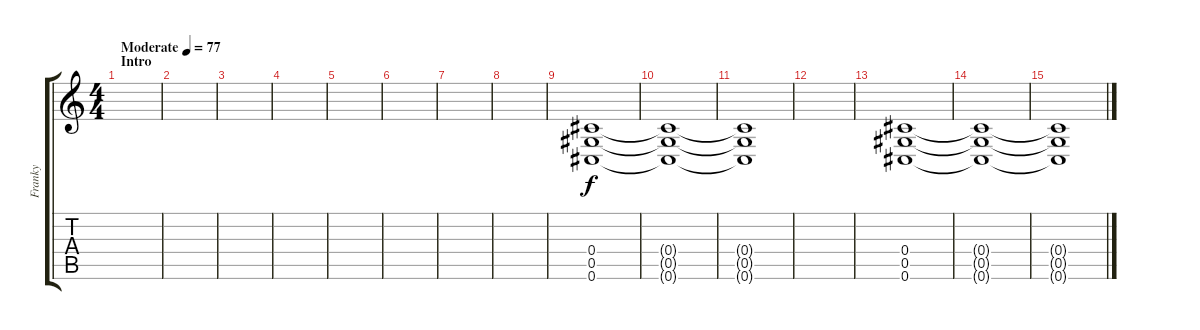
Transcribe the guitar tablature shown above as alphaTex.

\track ("Franky" "Franky") {instrument distortionguitar}
\staff {score tabs}
\tuning (Eb4 Bb3 Gb3 Db3 Ab2 Db2) {hide}
\ts (4 4)
\section ("" "Intro")
\tempo (77 "Moderate")
\clef g2
\ks c
|
|
|
|
|
|
|
|
(0.4 0.5 0.6).1{volume 0} |
(0.4{t} 0.5{t} 0.6{t}).1 |
(0.4{t} 0.5{t} 0.6{t}).1 |
|
(0.4 0.5 0.6).1{volume 0} |
(0.4{t} 0.5{t} 0.6{t}).1 |
(0.4{t} 0.5{t} 0.6{t}).1
